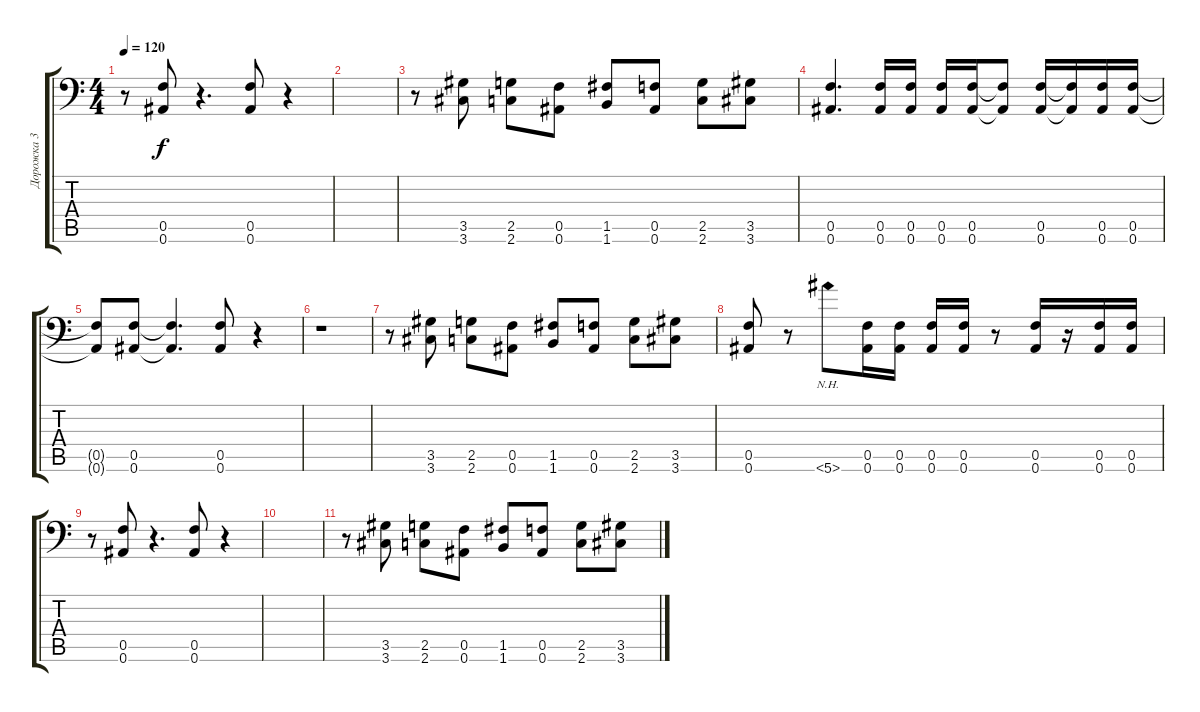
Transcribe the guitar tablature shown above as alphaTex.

\track ("Дорожка 3" "Дорожка 3") {instrument distortionguitar}
\staff {score tabs}
\tuning (C4 G3 Eb3 Bb2 F2 Bb1) {hide}
\ts (4 4)
\tempo 120
\clef f4
\ks c
r.8{dy f} (0.5 0.6).8 r.4{d} (0.5 0.6).8 r.4 |
|
r.8 (3.5 3.6).8 (2.5 2.6).8 (0.5 0.6).8 (1.5 1.6).8 (0.5 0.6).8 (2.5 2.6).8 (3.5 3.6).8 |
(0.5 0.6).4{d} (0.5 0.6).16 (0.5 0.6).16 (0.5 0.6).16 (0.5 0.6).16 (0.5{t} 0.6{t}).8 (0.5 0.6).16 (0.5{t} 0.6{t}).16 (0.5 0.6).16 (0.5 0.6).16 |
(0.5{t} 0.6{t}).8 (0.5 0.6).8 (0.5{t} 0.6{t}).4{d} (0.5 0.6).8 r.4 |
r.1 |
r.8 (3.5 3.6).8 (2.5 2.6).8 (0.5 0.6).8 (1.5 1.6).8 (0.5 0.6).8 (2.5 2.6).8 (3.5 3.6).8 |
(0.5 0.6).8 r.8 5.6{nh}.8 (0.5 0.6).16 (0.5 0.6).16 (0.5 0.6).16 (0.5 0.6).16 r.8 (0.5 0.6).16 r.16 (0.5 0.6).16 (0.5 0.6).16 |
r.8 (0.5 0.6).8 r.4{d} (0.5 0.6).8 r.4 |
|
r.8 (3.5 3.6).8 (2.5 2.6).8 (0.5 0.6).8 (1.5 1.6).8 (0.5 0.6).8 (2.5 2.6).8 (3.5 3.6).8
